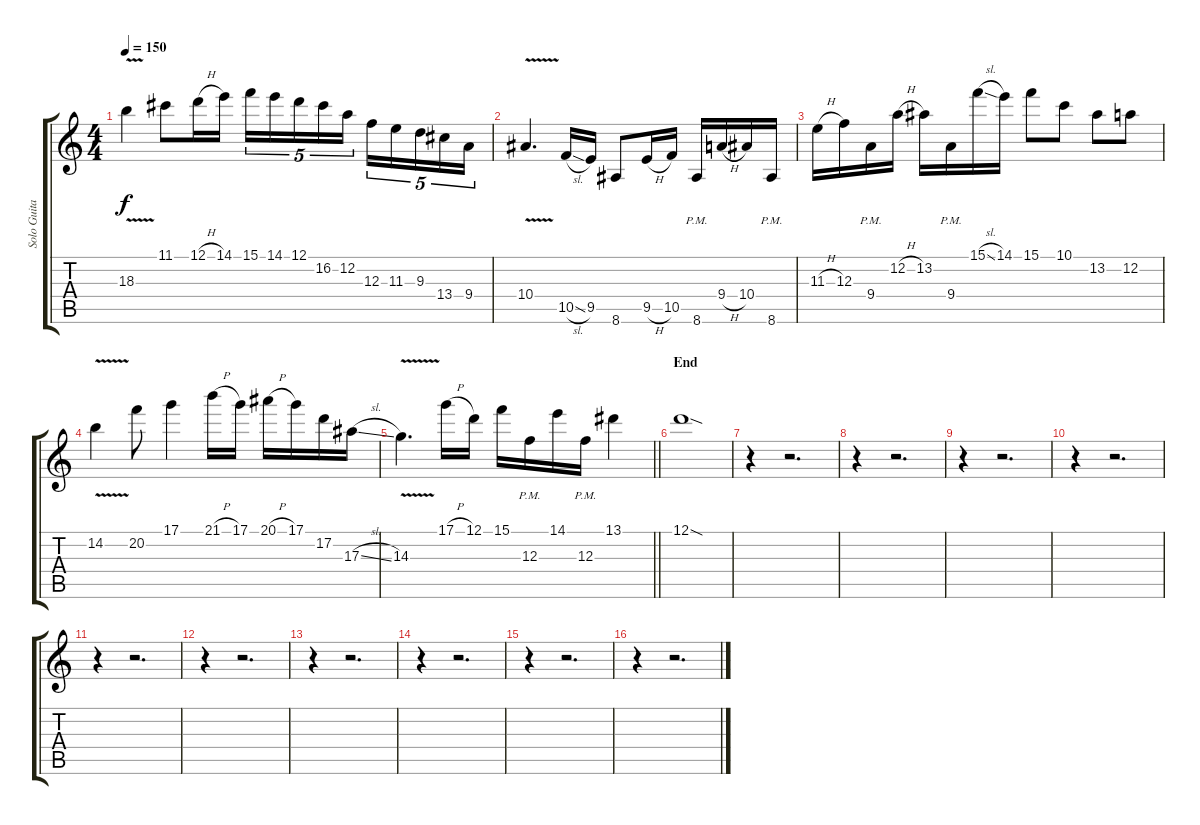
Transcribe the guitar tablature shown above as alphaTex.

\track ("Solo Guitar (Mika)" "Solo Guita") {instrument overdrivenguitar}
\staff {score tabs}
\tuning (D4 A3 F3 C3 G2 D2) {hide}
\ts (4 4)
\tempo 150
\clef g2
\ks c
18.3{v t}.4{dy f} 11.1.8 12.1{h}.16 14.1.16 15.1.16{tu (5 4)} 14.1.16{tu (5 4)} 12.1.16{tu (5 4)} 16.2.16{tu (5 4)} 12.2.16{tu (5 4)} 12.3.16{tu (5 4)} 11.3.16{tu (5 4)} 9.3.16{tu (5 4)} 13.4.16{tu (5 4)} 9.4.16{tu (5 4)} |
10.4{v}.4{d} 10.5{sl}.16 9.5.16 8.6.8 9.5{h}.16 10.5.16 8.6{pm}.16 9.4{h}.16 10.4.16 8.6{pm}.16 |
11.3{h}.16 12.3.16 9.4{pm}.16 12.2{h}.16 13.2.16 9.4{pm}.16 15.1{sl}.16 14.1.16 15.1.8 10.1.8 13.2.8 12.2.8 |
14.2{v}.4 20.2.8 17.1.4 21.1{h}.16 17.1.16 20.1{h}.16 17.1.16 17.2.16 17.3{sl}.16 |
\barLineRight lightlight
14.3{v}.4{d} 17.1{h}.16 12.1.16 15.1.16 12.3{pm}.16 14.1.16 12.3{pm}.16 13.1.4 |
\section ("" "End")
12.1{sod}.1 |
r.4 r.2{d} |
r.4 r.2{d} |
r.4 r.2{d} |
r.4 r.2{d} |
r.4 r.2{d} |
r.4 r.2{d} |
r.4 r.2{d} |
r.4 r.2{d} |
r.4 r.2{d} |
r.4 r.2{d}
